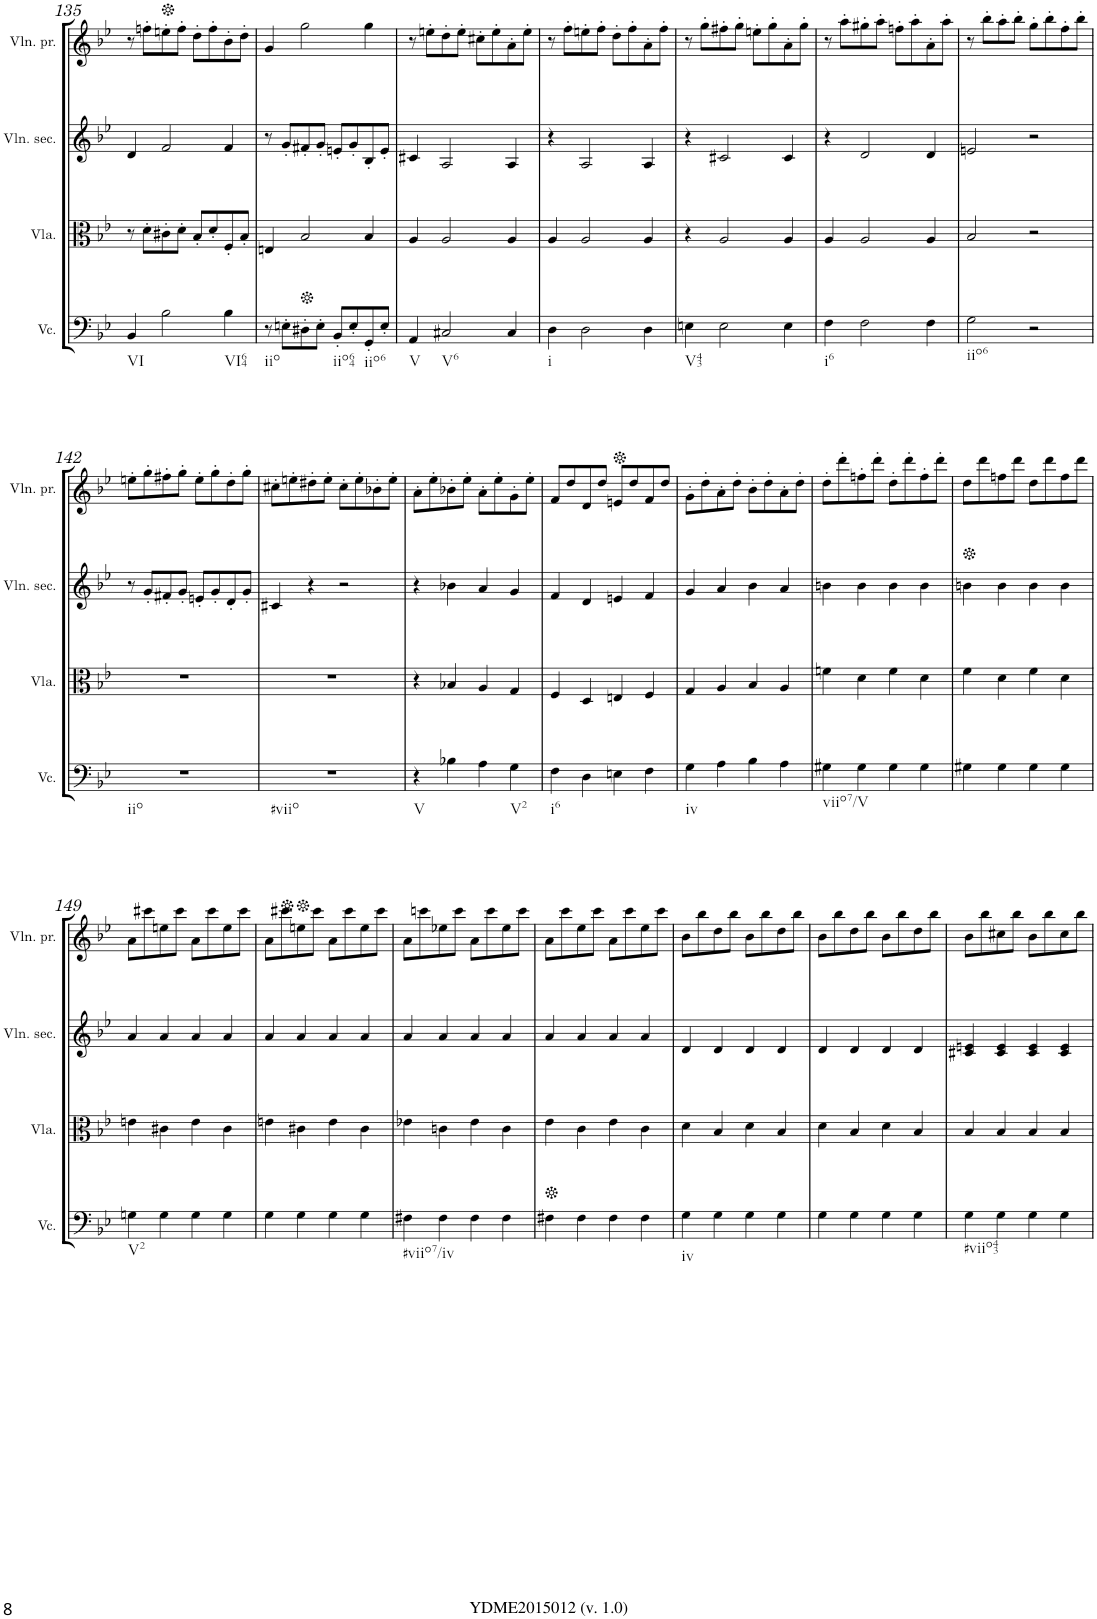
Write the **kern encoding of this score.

**kern	**kern	**kern	**kern
*part4	*part3	*part2	*part1
*staff4	*staff3	*staff2	*staff1
*I"Violoncelle	*I"Viola	*I"Violino secondo	*I"Violino primo
*I'Vc.	*I'Vla.	*I'Vln. sec.	*I'Vln. pr.
!!LO:PB:g=z
*clefF4	*clefC3	*clefG2	*clefG2
*k[b-e-]	*k[b-e-]	*k[b-e-]	*k[b-e-]
*M2/2	*M2/2	*M2/2	*M2/2
=135	=135	=135	=135
!LO:TX:b:t=VI	!	!	!
4BB-/	8r	4d/	8r
.	8d'\L	.	8ffn'\L
2B-\	8c#X'\	2f/	8een'\
.	8d'\J	.	8ff'\J
.	8B-'/L	.	8dd'\L
.	8d'/	.	8ff'\
!LO:TX:b:t=VI64	!	!	!
4B-\	8F'/	4f/	8b-'\
.	8B-'/J	.	8dd'\J
=136	=136	=136	=136
!LO:TX:b:t=iio	!	!	!
8r	4En/	8r	4g/
8En'\L	.	8g'/L	.
8D#X'\	2B-/	8f#X'/	2gg\
8E'\J	.	8g'/J	.
!LO:TX:b:t=iio64	!	!	!
8BB-'/L	.	8en'/L	.
8E'/	.	8g'/	.
!LO:TX:b:t=iio6	!	!	!
8GG'/	4B-/	8B-'/	4gg\
8E'/J	.	8e'/J	.
=137	=137	=137	=137
!LO:TX:b:t=V	!	!	!
4AA/	4A/	4c#X/	8r
.	.	.	8een'\L
!LO:TX:b:t=V6	!	!	!
2C#X/	2A/	2A/	8dd'\
.	.	.	8ee'\J
.	.	.	8cc#X'\L
.	.	.	8ee'\
4C#/	4A/	4A/	8a'\
.	.	.	8ee'\J
=138	=138	=138	=138
!LO:TX:b:t=i	!	!	!
4D\	4A/	4r	8r
.	.	.	8ff'\L
2D\	2A/	2A/	8een'\
.	.	.	8ff'\J
.	.	.	8dd'\L
.	.	.	8ff'\
4D\	4A/	4A/	8a'\
.	.	.	8ff'\J
=139	=139	=139	=139
!LO:TX:b:t=V43	!	!	!
4En\	4r	4r	8r
.	.	.	8gg'\L
2E\	2A/	2c#X/	8ff#X'\
.	.	.	8gg'\J
.	.	.	8een'\L
.	.	.	8gg'\
4E\	4A/	4c#/	8a'\
.	.	.	8gg'\J
=140	=140	=140	=140
!LO:TX:b:t=i6	!	!	!
4F\	4A/	4r	8r
.	.	.	8aa'\L
2F\	2A/	2d/	8gg#X'\
.	.	.	8aa'\J
.	.	.	8ffn'\L
.	.	.	8aa'\
4F\	4A/	4d/	8a'\
.	.	.	8aa'\J
=141	=141	=141	=141
!LO:TX:b:t=iio6	!	!	!
2G\	2B-/	2en/	8r
.	.	.	8bb-'\L
.	.	.	8aa'\
.	.	.	8bb-'\J
2r	2r	2r	8gg'\L
.	.	.	8bb-'\
.	.	.	8ff'\
.	.	.	8bb-'\J
!!LO:LB:g=z
=142	=142	=142	=142
!LO:TX:b:t=iio	!	!	!
1r	1r	8r	8een'\L
.	.	8g'/L	8gg'\
.	.	8f#X'/	8ff#X'\
.	.	8g'/J	8gg'\J
.	.	8en'/L	8ee'\L
.	.	8g'/	8gg'\
.	.	8d'/	8dd'\
.	.	8g'/J	8gg'\J
=143	=143	=143	=143
!LO:TX:b:t=#viio	!	!	!
1r	1r	4c#X/	8cc#X'\L
.	.	.	8een'\
.	.	4r	8dd#X'\
.	.	.	8ee'\J
.	.	2r	8cc#'\L
.	.	.	8ee'\
.	.	.	8b-X'\
.	.	.	8ee'\J
=144	=144	=144	=144
!LO:TX:b:t=V	!	!	!
4r	4r	4r	8a'\L
.	.	.	8ee-'\
4B-X\	4B-X/	4b-X\	8b-X'\
.	.	.	8ee-'\J
4A\	4A/	4a/	8a'\L
.	.	.	8ee-'\
!LO:TX:b:t=V2	!	!	!
4G\	4G/	4g/	8g'\
.	.	.	8ee-'\J
=145	=145	=145	=145
!LO:TX:b:t=i6	!	!	!
4F\	4F/	4f/	8f/L
.	.	.	8dd/
4D\	4D/	4d/	8d/
.	.	.	8dd/J
4En\	4En/	4en/	8en/L
.	.	.	8dd/
4F\	4F/	4f/	8f/
.	.	.	8dd/J
=146	=146	=146	=146
!LO:TX:b:t=iv	!	!	!
4G\	4G/	4g/	8g'\L
.	.	.	8dd'\
4A\	4A/	4a/	8a'\
.	.	.	8dd'\J
4B-\	4B-/	4b-\	8b-'\L
.	.	.	8dd'\
4A\	4A/	4a/	8a'\
.	.	.	8dd'\J
=147	=147	=147	=147
!LO:TX:b:t=viio7/V	!	!	!
4G#X\	4fn\	4bn\	8dd'\L
.	.	.	8ddd'\
4G#\	4d\	4b\	8ffn'\
.	.	.	8ddd'\J
4G#\	4f\	4b\	8dd'\L
.	.	.	8ddd'\
4G#\	4d\	4b\	8ff'\
.	.	.	8ddd'\J
=148	=148	=148	=148
4G#X\	4f\	4bn\	8dd\L
.	.	.	8ddd\
4G#\	4d\	4b\	8ffn\
.	.	.	8ddd\J
4G#\	4f\	4b\	8dd\L
.	.	.	8ddd\
4G#\	4d\	4b\	8ff\
.	.	.	8ddd\J
!!LO:LB:g=z
=149	=149	=149	=149
!LO:TX:b:t=V2	!	!	!
4Gn\	4en\	4a/	8a\L
.	.	.	8ccc#X\
4G\	4c#X\	4a/	8een\
.	.	.	8ccc#\J
4G\	4e\	4a/	8a\L
.	.	.	8ccc#\
4G\	4c#\	4a/	8ee\
.	.	.	8ccc#\J
=150	=150	=150	=150
4G\	4en\	4a/	8a\L
.	.	.	8ccc#X\
4G\	4c#X\	4a/	8een\
.	.	.	8ccc#\J
4G\	4e\	4a/	8a\L
.	.	.	8ccc#\
4G\	4c#\	4a/	8ee\
.	.	.	8ccc#\J
=151	=151	=151	=151
!LO:TX:b:t=#viio7/iv	!	!	!
4F#X\	4e-X\	4a/	8a\L
.	.	.	8cccn\
4F#\	4cn\	4a/	8ee-X\
.	.	.	8ccc\J
4F#\	4e-\	4a/	8a\L
.	.	.	8ccc\
4F#\	4c\	4a/	8ee-\
.	.	.	8ccc\J
=152	=152	=152	=152
4F#X\	4e-\	4a/	8a\L
.	.	.	8ccc\
4F#\	4c\	4a/	8ee-\
.	.	.	8ccc\J
4F#\	4e-\	4a/	8a\L
.	.	.	8ccc\
4F#\	4c\	4a/	8ee-\
.	.	.	8ccc\J
=153	=153	=153	=153
!LO:TX:b:t=iv	!	!	!
4G\	4d\	4d/	8b-\L
.	.	.	8bb-\
4G\	4B-/	4d/	8dd\
.	.	.	8bb-\J
4G\	4d\	4d/	8b-\L
.	.	.	8bb-\
4G\	4B-/	4d/	8dd\
.	.	.	8bb-\J
=154	=154	=154	=154
4G\	4d\	4d/	8b-\L
.	.	.	8bb-\
4G\	4B-/	4d/	8dd\
.	.	.	8bb-\J
4G\	4d\	4d/	8b-\L
.	.	.	8bb-\
4G\	4B-/	4d/	8dd\
.	.	.	8bb-\J
=155	=155	=155	=155
!LO:TX:b:t=#viio43	!	!	!
4G\	4B-/	4c#X/ 4en/	8b-\L
.	.	.	8bb-\
4G\	4B-/	4c#/ 4e/	8cc#X\
.	.	.	8bb-\J
4G\	4B-/	4c#/ 4e/	8b-\L
.	.	.	8bb-\
4G\	4B-/	4c#/ 4e/	8cc#\
.	.	.	8bb-\J
=	=	=	=
*-	*-	*-	*-
